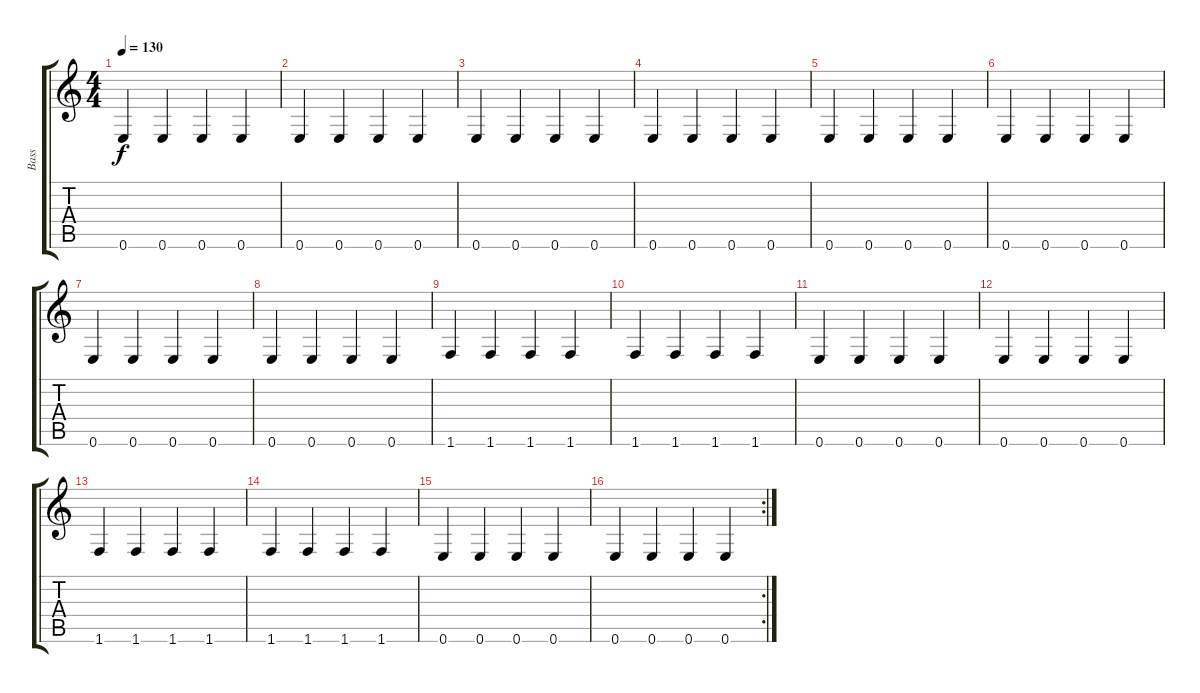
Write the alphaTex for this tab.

\track ("Bass" "Bass") {instrument fretlessbass}
\staff {score tabs}
\tuning (E4 B3 G3 D3 A2 E2) {hide}
\ts (4 4)
\tempo 130
\clef g2
\ks c
0.6.4{dy f instrument fretlessbass} 0.6.4 0.6.4 0.6.4 |
0.6.4 0.6.4 0.6.4 0.6.4 |
0.6.4 0.6.4 0.6.4 0.6.4 |
0.6.4 0.6.4 0.6.4 0.6.4 |
0.6.4 0.6.4 0.6.4 0.6.4 |
0.6.4 0.6.4 0.6.4 0.6.4 |
0.6.4 0.6.4 0.6.4 0.6.4 |
0.6.4 0.6.4 0.6.4 0.6.4 |
1.6.4 1.6.4 1.6.4 1.6.4 |
1.6.4 1.6.4 1.6.4 1.6.4 |
0.6.4 0.6.4 0.6.4 0.6.4 |
0.6.4 0.6.4 0.6.4 0.6.4 |
1.6.4 1.6.4 1.6.4 1.6.4 |
1.6.4 1.6.4 1.6.4 1.6.4 |
0.6.4 0.6.4 0.6.4 0.6.4 |
\rc 2
0.6.4 0.6.4 0.6.4 0.6.4
